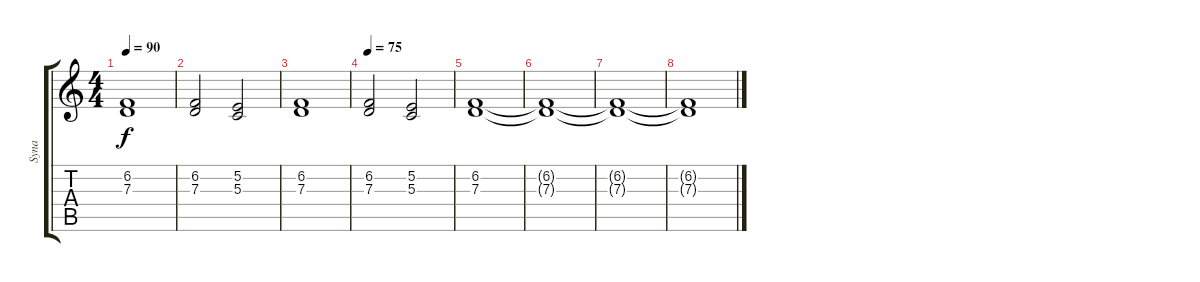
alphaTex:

\track ("Syna" "Syna") {instrument drawbarorgan}
\staff {score tabs}
\tuning (E4 B3 G3 D3 A2 D2) {hide}
\ts (4 4)
\tempo 90
\clef g2
\ks c
(6.2 7.3).1{dy f} |
(6.2 7.3).2 (5.2 5.3).2 |
(6.2 7.3).1 |
\tempo 75
(6.2 7.3).2 (5.2 5.3).2 |
(6.2 7.3).1{volume 7} |
(6.2{t} 7.3{t}).1 |
(6.2{t} 7.3{t}).1{volume 0} |
(6.2{t} 7.3{t}).1
